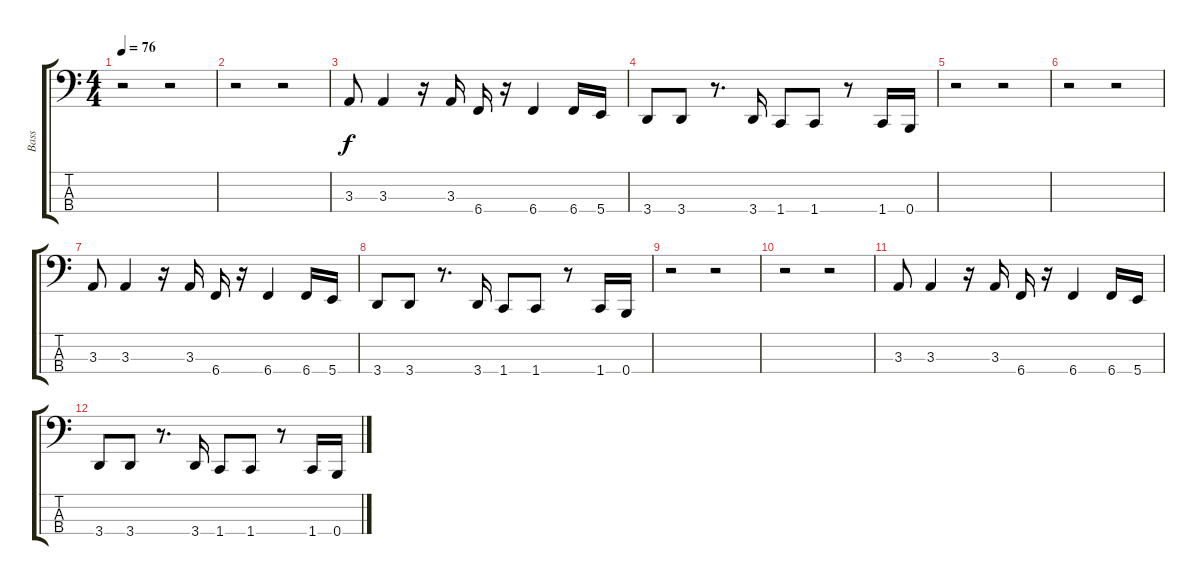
\track ("Bass" "Bass") {instrument electricbasspick}
\staff {score tabs}
\tuning (E2 B1 Gb1 B0) {hide}
\ts (4 4)
\tempo 76
\clef f4
\ks c
r.2{dy f} r.2 |
r.2 r.2 |
3.3.8 3.3.4 r.16 3.3.16 6.4.16 r.16 6.4.4 6.4.16 5.4.16 |
3.4.8 3.4.8 r.8{d} 3.4.16 1.4.8 1.4.8 r.8 1.4.16 0.4.16 |
r.2 r.2 |
r.2 r.2 |
3.3.8 3.3.4 r.16 3.3.16 6.4.16 r.16 6.4.4 6.4.16 5.4.16 |
3.4.8 3.4.8 r.8{d} 3.4.16 1.4.8 1.4.8 r.8 1.4.16 0.4.16 |
r.2 r.2 |
r.2 r.2 |
3.3.8 3.3.4 r.16 3.3.16 6.4.16 r.16 6.4.4 6.4.16 5.4.16 |
3.4.8 3.4.8 r.8{d} 3.4.16 1.4.8 1.4.8 r.8 1.4.16 0.4.16
